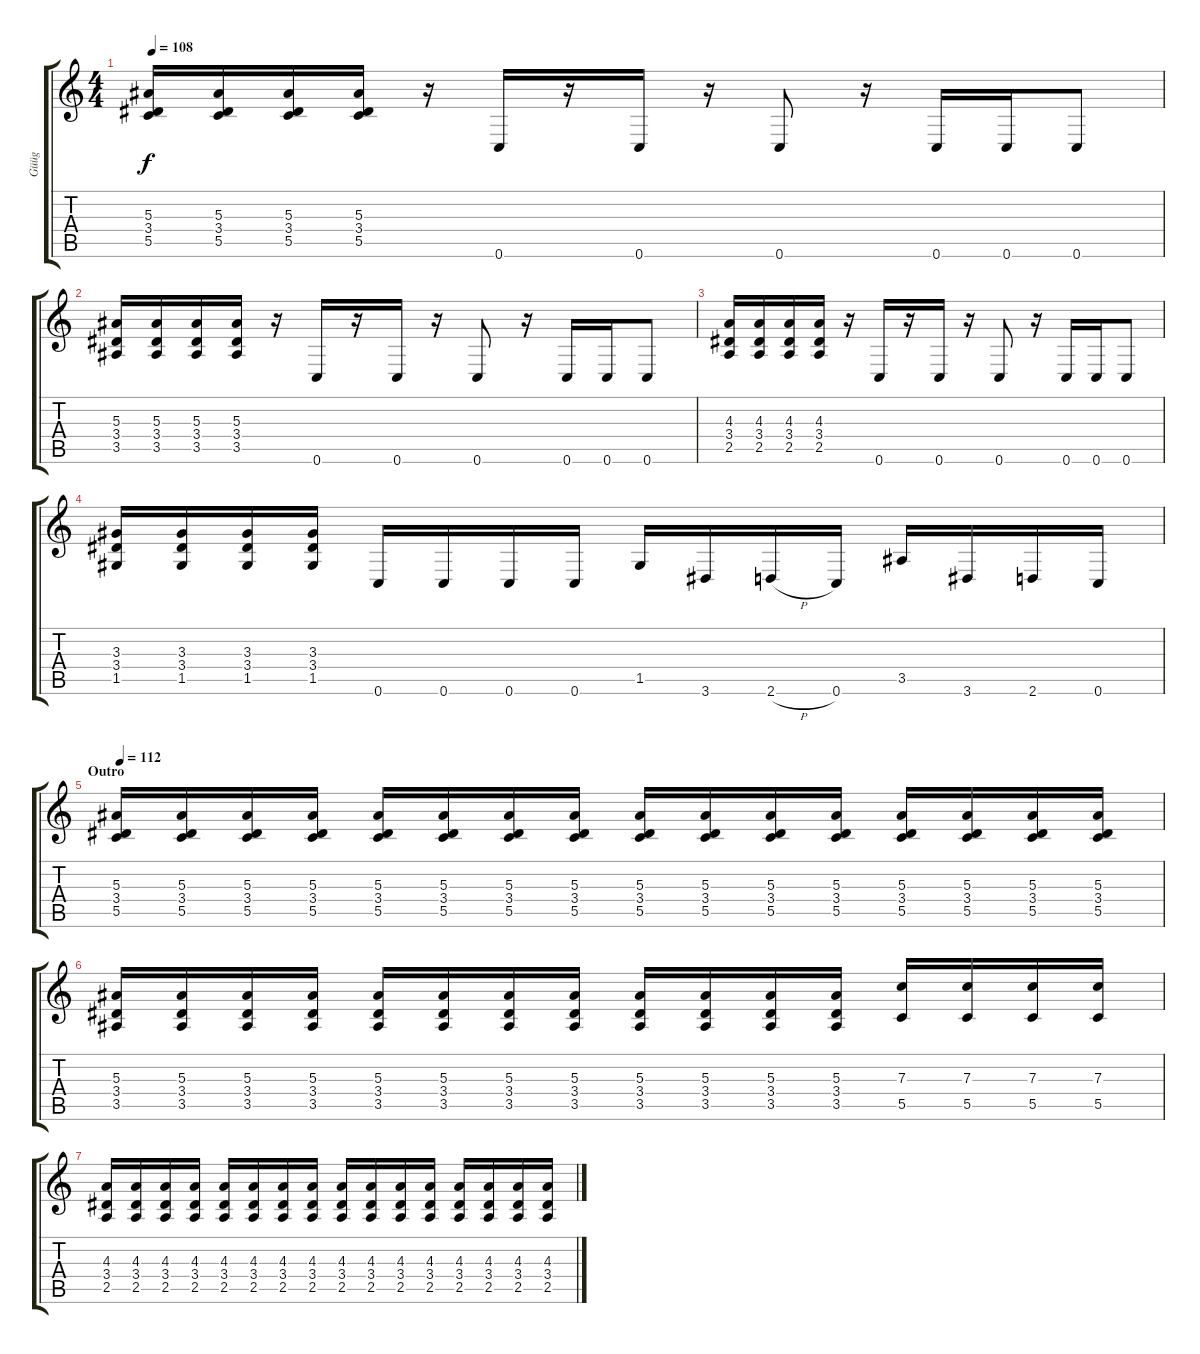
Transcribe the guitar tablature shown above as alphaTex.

\track ("Güüg" "Güüg") {instrument distortionguitar}
\staff {score tabs}
\tuning (D4 A3 F3 C3 G2 C2) {hide}
\ts (4 4)
\tempo 108
\clef g2
\ks c
(5.3 3.4 5.5).16{dy f} (5.3 3.4 5.5).16 (5.3 3.4 5.5).16 (5.3 3.4 5.5).16 r.16 0.6.16 r.16 0.6.16 r.16 0.6.8 r.16 0.6.16 0.6.16 0.6.8 |
(5.3 3.4 3.5).16 (5.3 3.4 3.5).16 (5.3 3.4 3.5).16 (5.3 3.4 3.5).16 r.16 0.6.16 r.16 0.6.16 r.16 0.6.8 r.16 0.6.16 0.6.16 0.6.8 |
(4.3 3.4 2.5).16 (4.3 3.4 2.5).16 (4.3 3.4 2.5).16 (4.3 3.4 2.5).16 r.16 0.6.16 r.16 0.6.16 r.16 0.6.8 r.16 0.6.16 0.6.16 0.6.8 |
(3.3 3.4 1.5).16 (3.3 3.4 1.5).16 (3.3 3.4 1.5).16 (3.3 3.4 1.5).16 0.6.16 0.6.16 0.6.16 0.6.16 1.5.16 3.6.16 2.6{h}.16 0.6.16 3.5.16 3.6.16 2.6.16 0.6.16 |
\section ("" "Outro")
\tempo 112
(5.3 3.4 5.5).16 (5.3 3.4 5.5).16 (5.3 3.4 5.5).16 (5.3 3.4 5.5).16 (5.3 3.4 5.5).16 (5.3 3.4 5.5).16 (5.3 3.4 5.5).16 (5.3 3.4 5.5).16 (5.3 3.4 5.5).16 (5.3 3.4 5.5).16 (5.3 3.4 5.5).16 (5.3 3.4 5.5).16 (5.3 3.4 5.5).16 (5.3 3.4 5.5).16 (5.3 3.4 5.5).16 (5.3 3.4 5.5).16 |
(5.3 3.4 3.5).16 (5.3 3.4 3.5).16 (5.3 3.4 3.5).16 (5.3 3.4 3.5).16 (5.3 3.4 3.5).16 (5.3 3.4 3.5).16 (5.3 3.4 3.5).16 (5.3 3.4 3.5).16 (5.3 3.4 3.5).16 (5.3 3.4 3.5).16 (5.3 3.4 3.5).16 (5.3 3.4 3.5).16 (7.3 5.5).16 (7.3 5.5).16 (7.3 5.5).16 (7.3 5.5).16 |
(4.3 3.4 2.5).16 (4.3 3.4 2.5).16 (4.3 3.4 2.5).16 (4.3 3.4 2.5).16 (4.3 3.4 2.5).16 (4.3 3.4 2.5).16 (4.3 3.4 2.5).16 (4.3 3.4 2.5).16 (4.3 3.4 2.5).16 (4.3 3.4 2.5).16 (4.3 3.4 2.5).16 (4.3 3.4 2.5).16 (4.3 3.4 2.5).16 (4.3 3.4 2.5).16 (4.3 3.4 2.5).16 (4.3 3.4 2.5).16
